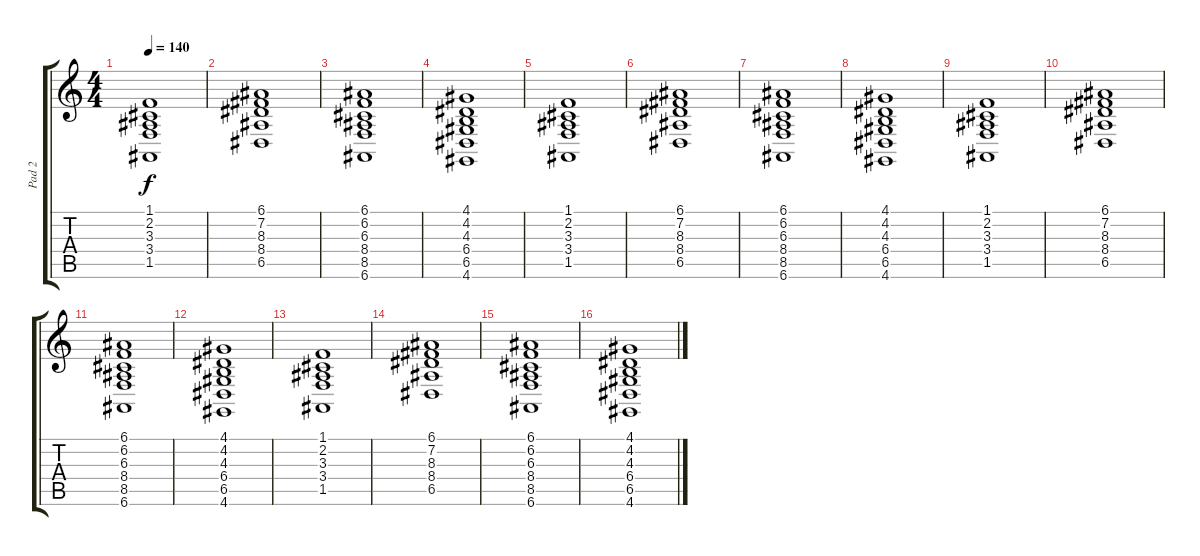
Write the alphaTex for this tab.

\track ("Pad 2" "Pad 2") {instrument pad8sweep}
\staff {score tabs}
\tuning (E4 B3 G3 D3 A2 E2) {hide}
\ts (4 4)
\tempo 140
\clef g2
\ks c
(1.1 2.2 3.3 3.4 1.5).1{dy f} |
(6.1 7.2 8.3 8.4 6.5).1 |
(6.1 6.2 6.3 8.4 8.5 6.6).1 |
(4.1 4.2 4.3 6.4 6.5 4.6).1 |
(1.1 2.2 3.3 3.4 1.5).1 |
(6.1 7.2 8.3 8.4 6.5).1 |
(6.1 6.2 6.3 8.4 8.5 6.6).1 |
(4.1 4.2 4.3 6.4 6.5 4.6).1 |
(1.1 2.2 3.3 3.4 1.5).1 |
(6.1 7.2 8.3 8.4 6.5).1 |
(6.1 6.2 6.3 8.4 8.5 6.6).1 |
(4.1 4.2 4.3 6.4 6.5 4.6).1 |
(1.1 2.2 3.3 3.4 1.5).1 |
(6.1 7.2 8.3 8.4 6.5).1 |
(6.1 6.2 6.3 8.4 8.5 6.6).1 |
(4.1 4.2 4.3 6.4 6.5 4.6).1
